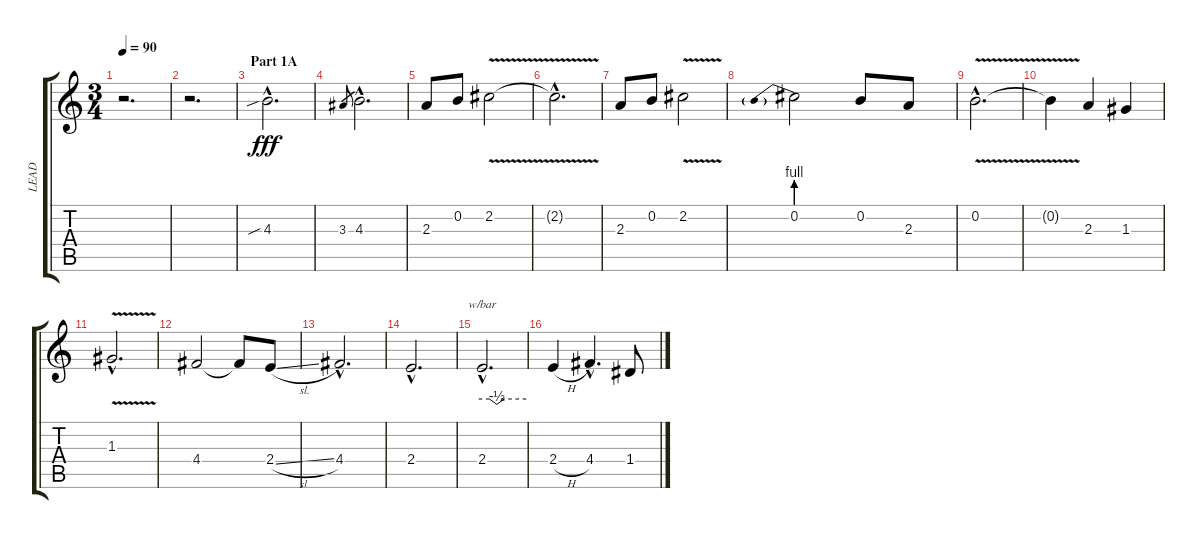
\track ("LEAD" "LEAD") {instrument acousticguitarnylon}
\staff {score tabs}
\tuning (E4 B3 G3 D3 A2 E2) {hide}
\ts (3 4)
\tempo 90
\clef g2
\ks c
r.2{d dy fff instrument acousticguitarnylon} |
r.2{d} |
\section ("" "Part 1A")
4.3{sib hac}.2{d} |
3.3.8{gr} 4.3{hac}.2{d} |
2.3.8 0.2.8 2.2{v}.2 |
2.2{hac t}.2{d} |
2.3.8 0.2.8 2.2{v}.2 |
0.2{be (prebend 0 4 60 4)}.2 0.2.8 2.3.8 |
0.2{v hac}.2{d} |
0.2{t}.4 2.3.4 1.3.4 |
1.3{v hac}.2{d} |
4.4.2 4.4{t}.8 2.4{sl}.8 |
4.4{hac}.2{d} |
2.4{hac}.2{d} |
2.4{hac}.2{d tbe (custom default 0 0 10 0 20 -2 30 0 60 0)} |
2.4{h}.4 4.4{hac}.4{d} 1.4{sl}.8
